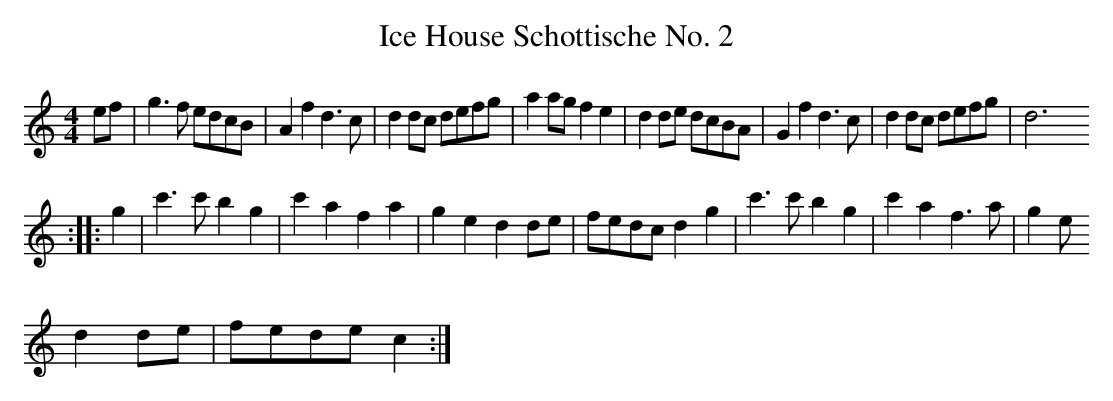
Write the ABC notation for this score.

X:1
T:Ice House Schottische No. 2
M:4/4
L:1/8
K:C
ef|g3f edcB|A2f2 d3c|d2dc defg|a2ag f2e2|d2de dcBA|G2f2 d3c|d2dc defg|d6
:||:g2|c'3c' b2g2|c'2a2 f2a2|g2e2 d2de|fedc d2g2|c'3c' b2g2|c'2a2 f3a|g2e
2 d2de|fede c2:|
